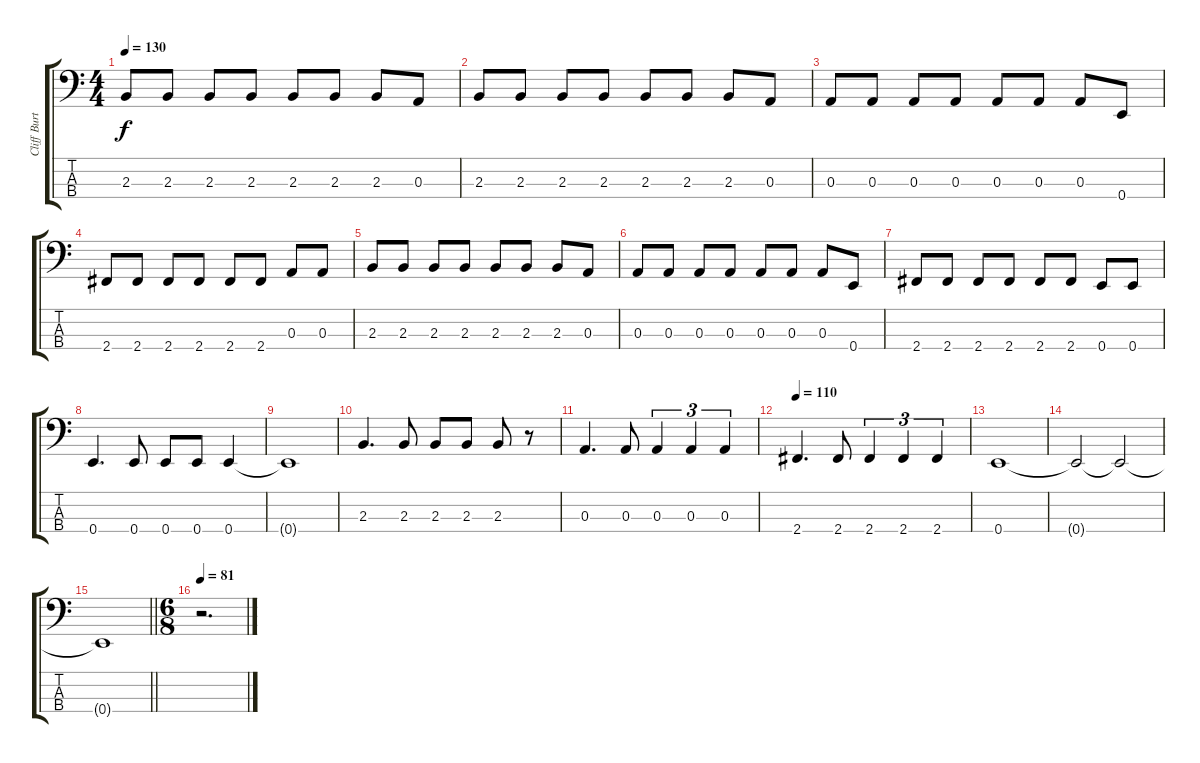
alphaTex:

\track ("Cliff Burton (Bass)" "Cliff Burt") {instrument acousticguitarsteel}
\staff {score tabs}
\tuning (G2 D2 A1 E1) {hide}
\ts (4 4)
\tempo 130
\clef f4
\ks c
2.3.8{dy f} 2.3.8 2.3.8 2.3.8 2.3.8 2.3.8 2.3.8 0.3.8 |
2.3.8 2.3.8 2.3.8 2.3.8 2.3.8 2.3.8 2.3.8 0.3.8 |
0.3.8 0.3.8 0.3.8 0.3.8 0.3.8 0.3.8 0.3.8 0.4.8 |
2.4.8 2.4.8 2.4.8 2.4.8 2.4.8 2.4.8 0.3.8 0.3.8 |
2.3.8 2.3.8 2.3.8 2.3.8 2.3.8 2.3.8 2.3.8 0.3.8 |
0.3.8 0.3.8 0.3.8 0.3.8 0.3.8 0.3.8 0.3.8 0.4.8 |
2.4.8 2.4.8 2.4.8 2.4.8 2.4.8 2.4.8 0.4.8 0.4.8 |
0.4.4{d} 0.4.8 0.4.8 0.4.8 0.4.4 |
0.4{t}.1 |
2.3.4{d} 2.3.8 2.3.8 2.3.8 2.3.8 r.8 |
0.3.4{d} 0.3.8 0.3.4{tu (3 2)} 0.3.4{tu (3 2)} 0.3.4{tu (3 2)} |
\tempo 110
2.4.4{d} 2.4.8 2.4.4{tu (3 2)} 2.4.4{tu (3 2)} 2.4.4{tu (3 2)} |
0.4.1 |
0.4{t}.2 0.4{t}.2 |
\barLineRight lightlight
0.4{t}.1 |
\ts (6 8)
\tempo 81
r.2{d}
